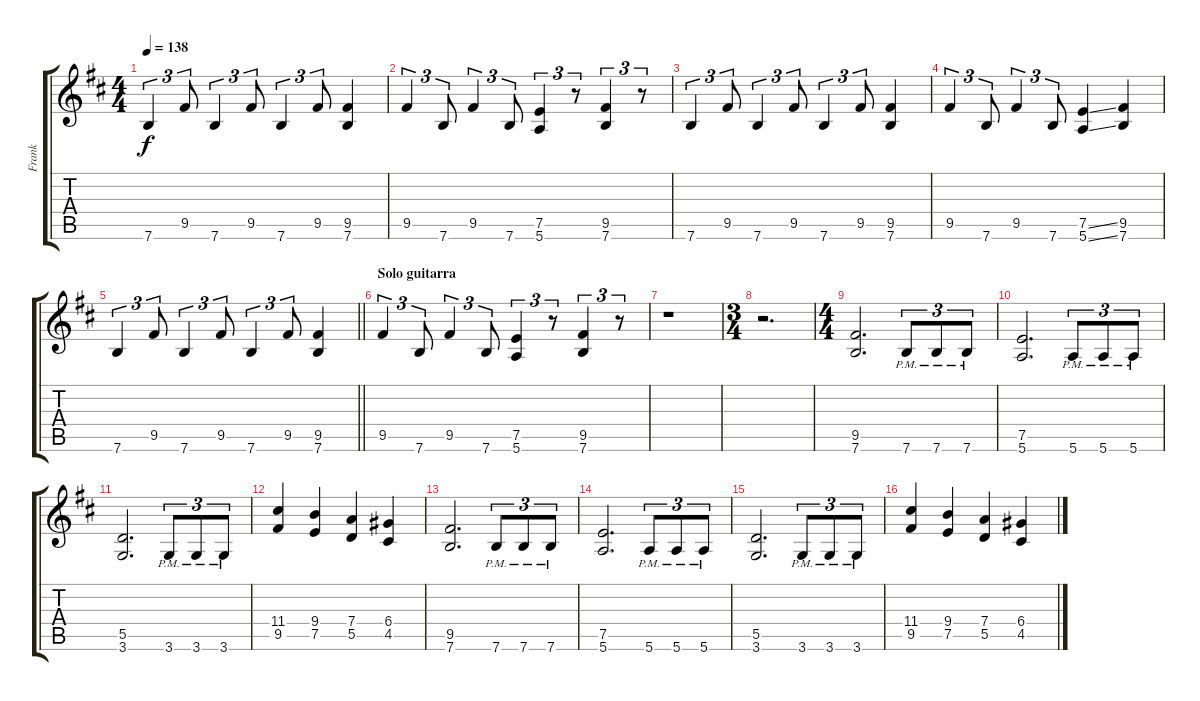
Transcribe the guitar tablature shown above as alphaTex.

\track ("Frank" "Frank") {instrument distortionguitar}
\staff {score tabs}
\tuning (E4 B3 G3 D3 A2 E2) {hide}
\ts (4 4)
\tempo 138
\clef g2
\ks d
7.6.4{tu (3 2) dy f} 9.5.8{tu (3 2)} 7.6.4{tu (3 2)} 9.5.8{tu (3 2)} 7.6.4{tu (3 2)} 9.5.8{tu (3 2)} (9.5 7.6).4 |
9.5.4{tu (3 2)} 7.6.8{tu (3 2)} 9.5.4{tu (3 2)} 7.6.8{tu (3 2)} (7.5 5.6).4{tu (3 2)} r.8{tu (3 2)} (9.5 7.6).4{tu (3 2)} r.8{tu (3 2)} |
7.6.4{tu (3 2)} 9.5.8{tu (3 2)} 7.6.4{tu (3 2)} 9.5.8{tu (3 2)} 7.6.4{tu (3 2)} 9.5.8{tu (3 2)} (9.5 7.6).4 |
9.5.4{tu (3 2)} 7.6.8{tu (3 2)} 9.5.4{tu (3 2)} 7.6.8{tu (3 2)} (7.5{ss} 5.6{ss}).4 (9.5 7.6).4 |
\barLineRight lightlight
7.6.4{tu (3 2)} 9.5.8{tu (3 2)} 7.6.4{tu (3 2)} 9.5.8{tu (3 2)} 7.6.4{tu (3 2)} 9.5.8{tu (3 2)} (9.5 7.6).4 |
\section ("" "Solo guitarra")
9.5.4{tu (3 2)} 7.6.8{tu (3 2)} 9.5.4{tu (3 2)} 7.6.8{tu (3 2)} (7.5 5.6).4{tu (3 2)} r.8{tu (3 2)} (9.5 7.6).4{tu (3 2)} r.8{tu (3 2)} |
r.1 |
\ts (3 4)
r.2{d} |
\ts (4 4)
(9.5 7.6).2{d} 7.6{pm}.8{tu (3 2)} 7.6{pm}.8{tu (3 2)} 7.6{pm}.8{tu (3 2)} |
(7.5 5.6).2{d} 5.6{pm}.8{tu (3 2)} 5.6{pm}.8{tu (3 2)} 5.6{pm}.8{tu (3 2)} |
(5.5 3.6).2{d} 3.6{pm}.8{tu (3 2)} 3.6{pm}.8{tu (3 2)} 3.6{pm}.8{tu (3 2)} |
(11.4 9.5).4 (9.4 7.5).4 (7.4 5.5).4 (6.4 4.5).4 |
(9.5 7.6).2{d} 7.6{pm}.8{tu (3 2)} 7.6{pm}.8{tu (3 2)} 7.6{pm}.8{tu (3 2)} |
(7.5 5.6).2{d} 5.6{pm}.8{tu (3 2)} 5.6{pm}.8{tu (3 2)} 5.6{pm}.8{tu (3 2)} |
(5.5 3.6).2{d} 3.6{pm}.8{tu (3 2)} 3.6{pm}.8{tu (3 2)} 3.6{pm}.8{tu (3 2)} |
(11.4 9.5).4 (9.4 7.5).4 (7.4 5.5).4 (6.4 4.5).4
